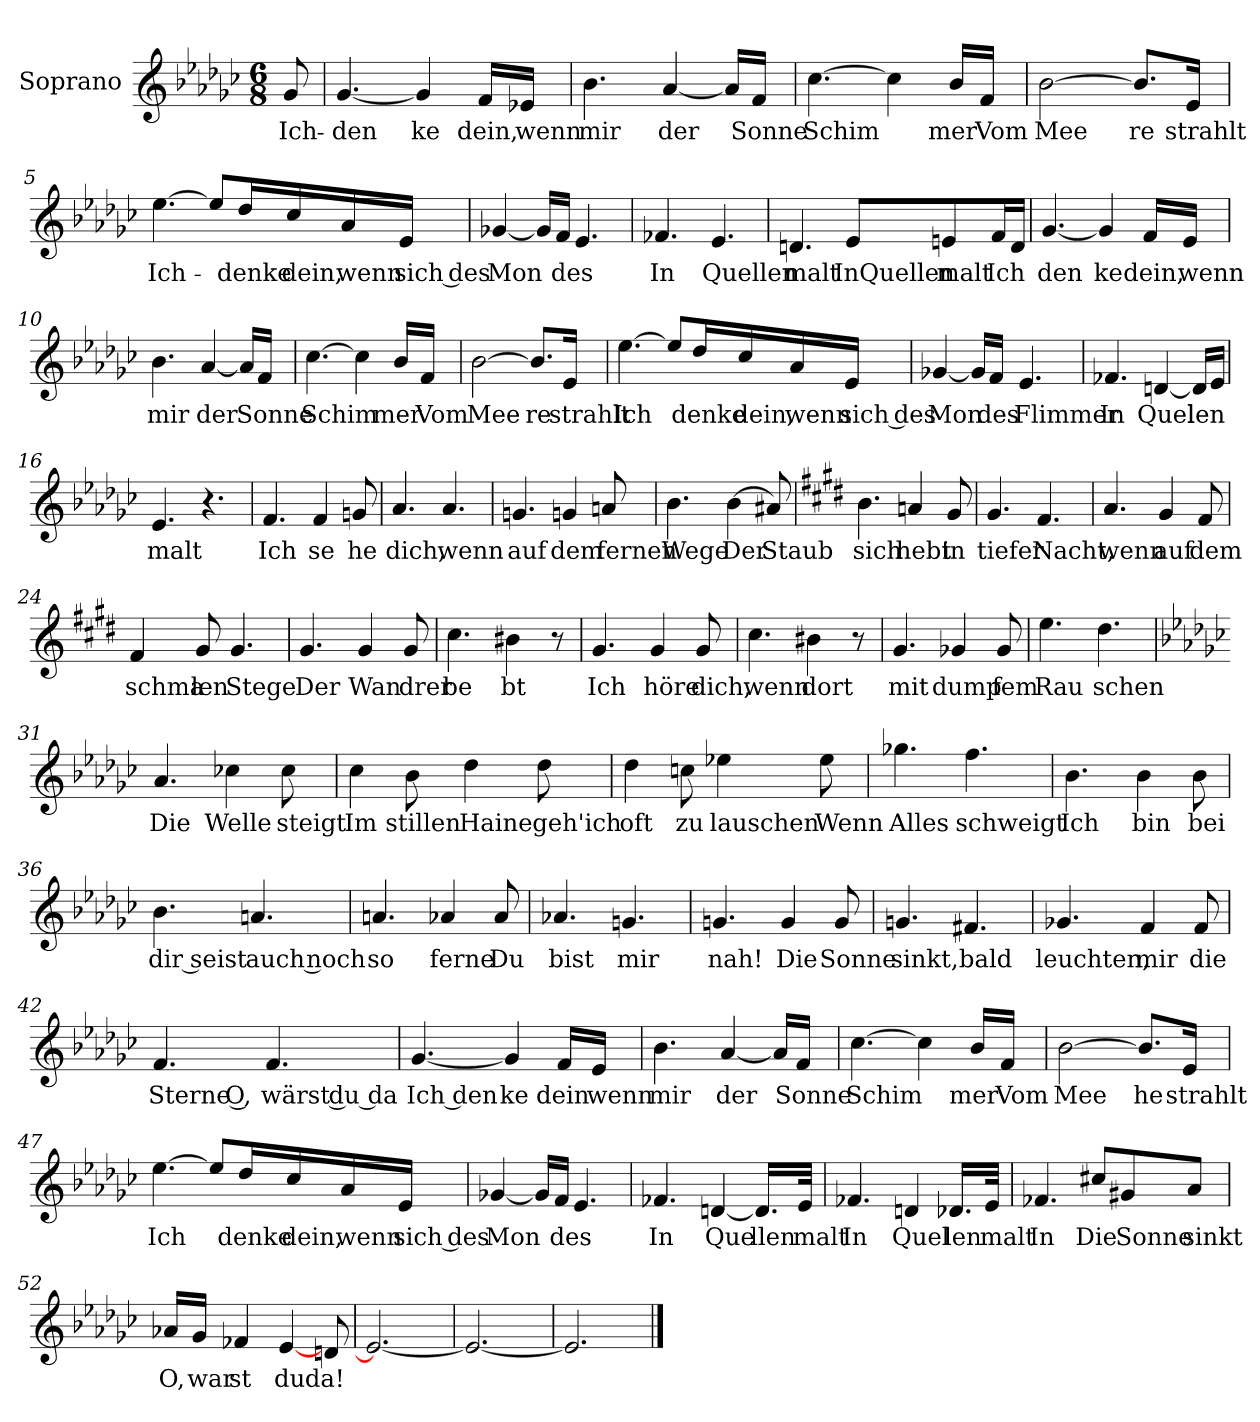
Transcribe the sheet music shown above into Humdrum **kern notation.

**kern	**text
*part1	*part1
*staff1	*staff1
*I"Soprano	*
*I'Sop.	*
*clefG2	*
*k[b-e-a-d-g-c-]	*
*M6/8	*
*MM69	*
=	=
!	!LO:LY:b
8g-/	Ich-
=1	=1
!	!LO:LY:b
[4.g-/	den
!	!LO:LY:b
4g-/]	ke
!	!LO:LY:b
16f/LL	dein,
!	!LO:LY:b
16e-X/JJ	wenn
=2	=2
!	!LO:LY:b
4.b-\	mir
!	!LO:LY:b
[4a-/	der
16a-/LL]	.
!	!LO:LY:b
16f/JJ	Sonne
=3	=3
!	!LO:LY:b
[4.cc-\	Schim
4cc-\]	.
!	!LO:LY:b
16b-/LL	mer
!	!LO:LY:b
16f/JJ	Vom
=4	=4
!	!LO:LY:b
[2b-\	Mee
!	!LO:LY:b
8.b-/L]	re
!	!LO:LY:b
16e-/Jk	strahlt
!!LO:LB:g=z
=5	=5
!	!LO:LY:b
[4.ee-\	Ich-
8ee-/L]	.
!	!LO:LY:b
16dd-/L	denke
!	!LO:LY:b
16cc-/	dein,
!	!LO:LY:b
16a-/	wenn
!	!LO:LY:b
16e-/JJ	sich des
=6	=6
!	!LO:LY:b
[4g-X/	Mon
16g-/LL]	.
!	!LO:LY:b
16f/JJ	des
4.e-/	.
=7	=7
!	!LO:LY:b
4.f-X/	In
!	!LO:LY:b
4.e-/	Quellen
=8	=8
!	!LO:LY:b
4.dn/	malt
!	!LO:LY:b
8e-/L	InQuellen
!	!LO:LY:b
8en/	malt
!	!LO:LY:b
16f/L	Ich
16d/JJ	.
!!LO:LB:g=z
=9	=9
!	!LO:LY:b
[4.g-/	den
!	!LO:LY:b
4g-/]	ke
!	!LO:LY:b
16f/LL	dein,
!	!LO:LY:b
16e-/JJ	wenn
=10	=10
!	!LO:LY:b
4.b-\	mir
!	!LO:LY:b
[4a-/	der
16a-/LL]	.
!	!LO:LY:b
16f/JJ	Sonne
=11	=11
!	!LO:LY:b
[4.cc-\	Schim
4cc-\]	.
!	!LO:LY:b
16b-/LL	mer
!	!LO:LY:b
16f/JJ	Vom
=12	=12
!	!LO:LY:b
[2b-\	Mee
!	!LO:LY:b
8.b-/L]	re
!	!LO:LY:b
16e-/Jk	strahlt
!!LO:LB:g=z
=13	=13
!	!LO:LY:b
[4.ee-\	Ich
8ee-/L]	.
!	!LO:LY:b
16dd-/L	denke
!	!LO:LY:b
16cc-/	dein,
!	!LO:LY:b
16a-/	wenn
!	!LO:LY:b
16e-/JJ	sich des
=14	=14
!	!LO:LY:b
[4g-X/	Mon
16g-/LL]	.
!	!LO:LY:b
16f/JJ	des
!	!LO:LY:b
4.e-/	Flimmer
=15	=15
!	!LO:LY:b
4.f-X/	In
!	!LO:LY:b
[4dn/	Quel
!	!LO:LY:b
16dn/LL]	len
16e-/JJ	.
=16	=16
!	!LO:LY:b
4.e-/	malt
4.r	.
!!LO:LB:g=z
=17	=17
!	!LO:LY:b
4.f/	Ich
!	!LO:LY:b
4f/	se
!	!LO:LY:b
8gn/	he
=18	=18
!	!LO:LY:b
4.a-/	dich,
!	!LO:LY:b
4.a-/	wenn
=19	=19
!	!LO:LY:b
4.gn/	auf
!	!LO:LY:b
4gn/	dem
!	!LO:LY:b
8an/	fernen
=20	=20
!	!LO:LY:b
4.b-\	Wege
!	!LO:LY:b
[4b-\	Der
!	!LO:LY:b
8a#X/]	Staub
=21	=21
*k[f#c#g#d#]	*
!	!LO:LY:b
4.b\	sich
!	!LO:LY:b
4an/	hebt
!	!LO:LY:b
8g#/	in
!!LO:LB:g=z
=22	=22
!	!LO:LY:b
4.g#/	tiefer
!	!LO:LY:b
4.f#/	Nacht,
=23	=23
!	!LO:LY:b
4.a/	wenn
!	!LO:LY:b
4g#/	auf
!	!LO:LY:b
8f#/	dem
=24	=24
!	!LO:LY:b
4f#/	schma
!	!LO:LY:b
8g#/	len
!	!LO:LY:b
4.g#/	Stege
=25	=25
!	!LO:LY:b
4.g#/	Der
!	!LO:LY:b
4g#/	Wan
!	!LO:LY:b
8g#/	drer
=26	=26
!	!LO:LY:b
4.cc#\	be
!	!LO:LY:b
4b#X\	bt
8r	.
=27	=27
!	!LO:LY:b
4.g#/	Ich
!	!LO:LY:b
4g#/	höre
!	!LO:LY:b
8g#/	dich,
!!LO:LB:g=z
=28	=28
!	!LO:LY:b
4.cc#\	wenn
!	!LO:LY:b
4b#X\	dort
8r	.
=29	=29
!	!LO:LY:b
4.g#/	mit
!	!LO:LY:b
4g-X/	dump
!	!LO:LY:b
8g-/	fem
=30	=30
!	!LO:LY:b
4.ee\	Rau
!	!LO:LY:b
4.dd#\	schen
=31	=31
*k[b-e-a-d-g-c-]	*
!	!LO:LY:b
4.a-/	Die
!	!LO:LY:b
4cc-X\	Welle
!	!LO:LY:b
8cc-\	steigt
!!LO:LB:g=z
=32	=32
!	!LO:LY:b
4cc-\	Im
!	!LO:LY:b
8b-\	stillen
!	!LO:LY:b
4dd-\	Haine
!	!LO:LY:b
8dd-\	geh'ich
=33	=33
!	!LO:LY:b
4dd-\	oft
!	!LO:LY:b
8ccn\	zu
!	!LO:LY:b
4ee-X\	lauschen
!	!LO:LY:b
8ee-\	Wenn
=34	=34
!	!LO:LY:b
4.gg-X\	Alles
!	!LO:LY:b
4.ff\	schweigt
=35	=35
!	!LO:LY:b
4.b-\	Ich
!	!LO:LY:b
4b-\	bin
!	!LO:LY:b
8b-\	bei
!!LO:LB:g=z
=36	=36
!	!LO:LY:b
4.b-\	dir seist
!	!LO:LY:b
4.an/	auch noch
=37	=37
!	!LO:LY:b
4.an/	so
!	!LO:LY:b
4a-X/	ferne
!	!LO:LY:b
8a-/	Du
=38	=38
!	!LO:LY:b
4.a-X/	bist
!	!LO:LY:b
4.gn/	mir
=39	=39
!	!LO:LY:b
4.gn/	nah!
!	!LO:LY:b
4g/	Die
!	!LO:LY:b
8g/	Sonne
=40	=40
!	!LO:LY:b
4.gn/	sinkt,
!	!LO:LY:b
4.f#X/	bald
!!LO:LB:g=z
=41	=41
!	!LO:LY:b
4.g-X/	leuchten,
!	!LO:LY:b
4f/	mir
!	!LO:LY:b
8f/	die
=42	=42
!	!LO:LY:b
4.f/	Sterne O,
!	!LO:LY:b
4.f/	wärst du da
=43	=43
!	!LO:LY:b
[4.g-/	Ich den
!	!LO:LY:b
4g-/]	ke
!	!LO:LY:b
16f/LL	dein
!	!LO:LY:b
16e-/JJ	wenn
=44	=44
!	!LO:LY:b
4.b-\	mir
!	!LO:LY:b
[4a-/	der
16a-/LL]	.
!	!LO:LY:b
16f/JJ	Sonne
!!LO:PB:g=z
=45	=45
!	!LO:LY:b
[4.cc-\	Schim
4cc-\]	.
!	!LO:LY:b
16b-/LL	mer
!	!LO:LY:b
16f/JJ	Vom
=46	=46
!	!LO:LY:b
[2b-\	Mee
!	!LO:LY:b
8.b-/L]	he
!	!LO:LY:b
16e-/Jk	strahlt
=47	=47
!	!LO:LY:b
[4.ee-\	Ich
8ee-/L]	.
!	!LO:LY:b
16dd-/L	denke
!	!LO:LY:b
16cc-/	dein,
!	!LO:LY:b
16a-/	wenn
!	!LO:LY:b
16e-/JJ	sich des
=48	=48
!	!LO:LY:b
[4g-X/	Mon
16g-/LL]	.
!	!LO:LY:b
16f/JJ	des
4.e-/	.
!!LO:LB:g=z
=49	=49
!	!LO:LY:b
4.f-X/	In
!	!LO:LY:b
[4dn/	Que
!	!LO:LY:b
16.d/LL]	llen
!	!LO:LY:b
32e-/JJk	malt
=50	=50
!	!LO:LY:b
4.f-X/	In
!	!LO:LY:b
4dn/	Quel
!	!LO:LY:b
16.d-X/LL	len
!	!LO:LY:b
32e-/JJk	malt
=51	=51
!	!LO:LY:b
4.f-X/	In
!	!LO:LY:b
8cc#X/L	Die
!	!LO:LY:b
8g#X/	Sonne
!	!LO:LY:b
8a-/J	sinkt
=52	=52
!	!LO:LY:b
16a-X/LL	O,
!	!LO:LY:b
16g-/JJ	war
!	!LO:LY:b
4f-X/	st
!	!LO:LY:b
[4e-/	du
!	!LO:LY:b
8dn/	da!
=53	=53
2.e-/_	.
!!LO:LB:g=z
=54	=54
2.e-/_	.
=55	=55
2.e-/]	.
==	==
*-	*-
